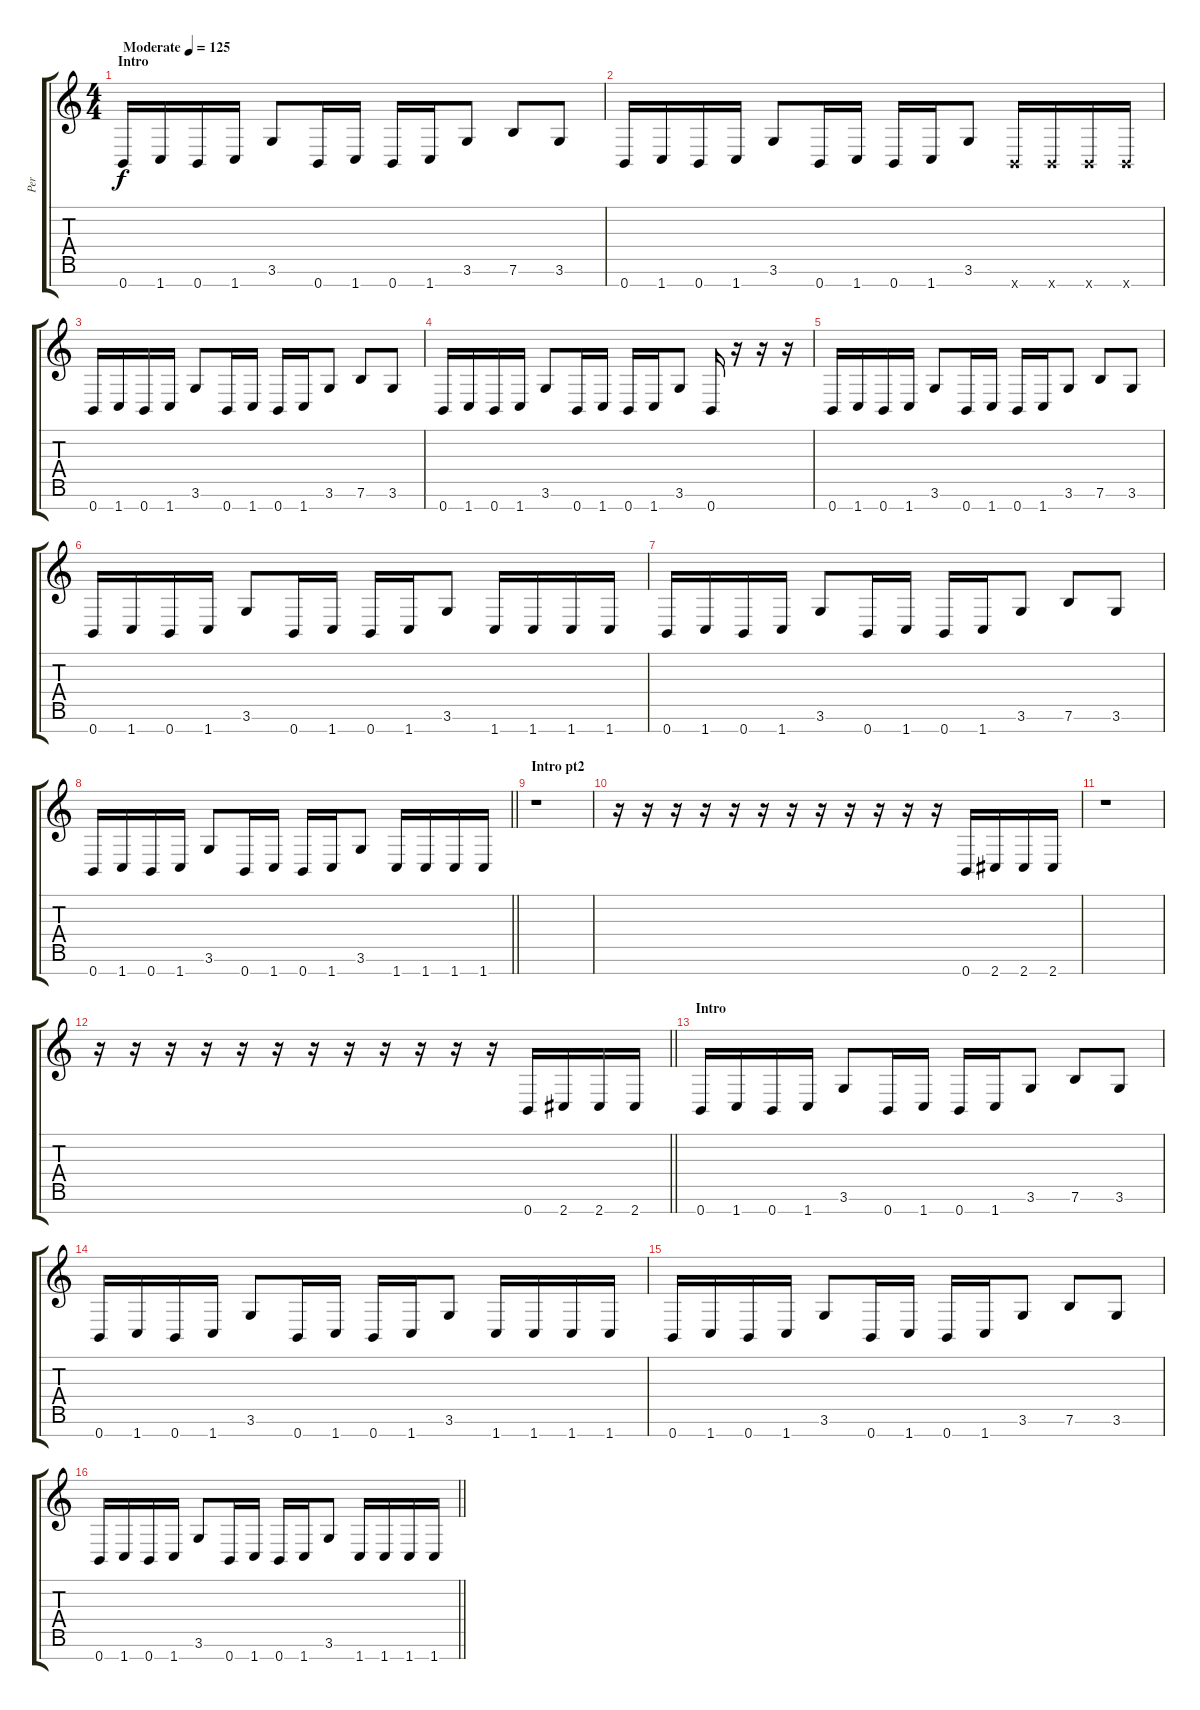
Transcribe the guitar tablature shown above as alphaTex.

\track ("Per" "Per") {instrument distortionguitar}
\staff {score tabs}
\tuning (E4 B3 G3 D3 A2 E2 B1) {hide}
\ts (4 4)
\section ("" "Intro")
\tempo (125 "Moderate")
\clef g2
\ks c
0.7.16{dy f instrument distortionguitar} 1.7.16 0.7.16 1.7.16 3.6.8 0.7.16 1.7.16 0.7.16 1.7.16 3.6.8 7.6.8 3.6.8 |
0.7.16 1.7.16 0.7.16 1.7.16 3.6.8 0.7.16 1.7.16 0.7.16 1.7.16 3.6.8 0.7{x}.16 0.7{x}.16 0.7{x}.16 0.7{x}.16 |
0.7.16 1.7.16 0.7.16 1.7.16 3.6.8 0.7.16 1.7.16 0.7.16 1.7.16 3.6.8 7.6.8 3.6.8 |
0.7.16 1.7.16 0.7.16 1.7.16 3.6.8 0.7.16 1.7.16 0.7.16 1.7.16 3.6.8 0.7.16 r.16 r.16 r.16 |
0.7.16 1.7.16 0.7.16 1.7.16 3.6.8 0.7.16 1.7.16 0.7.16 1.7.16 3.6.8 7.6.8 3.6.8 |
0.7.16 1.7.16 0.7.16 1.7.16 3.6.8 0.7.16 1.7.16 0.7.16 1.7.16 3.6.8 1.7.16 1.7.16 1.7.16 1.7.16 |
0.7.16 1.7.16 0.7.16 1.7.16 3.6.8 0.7.16 1.7.16 0.7.16 1.7.16 3.6.8 7.6.8 3.6.8 |
\barLineRight lightlight
0.7.16 1.7.16 0.7.16 1.7.16 3.6.8 0.7.16 1.7.16 0.7.16 1.7.16 3.6.8 1.7.16 1.7.16 1.7.16 1.7.16 |
\section ("" "Intro pt2")
r.1 |
r.16 r.16 r.16 r.16 r.16 r.16 r.16 r.16 r.16 r.16 r.16 r.16 0.7.16 2.7.16 2.7.16 2.7.16 |
r.1 |
\barLineRight lightlight
r.16 r.16 r.16 r.16 r.16 r.16 r.16 r.16 r.16 r.16 r.16 r.16 0.7.16 2.7.16 2.7.16 2.7.16 |
\section ("" "Intro")
0.7.16 1.7.16 0.7.16 1.7.16 3.6.8 0.7.16 1.7.16 0.7.16 1.7.16 3.6.8 7.6.8 3.6.8 |
0.7.16 1.7.16 0.7.16 1.7.16 3.6.8 0.7.16 1.7.16 0.7.16 1.7.16 3.6.8 1.7.16 1.7.16 1.7.16 1.7.16 |
0.7.16 1.7.16 0.7.16 1.7.16 3.6.8 0.7.16 1.7.16 0.7.16 1.7.16 3.6.8 7.6.8 3.6.8 |
\barLineRight lightlight
0.7.16 1.7.16 0.7.16 1.7.16 3.6.8 0.7.16 1.7.16 0.7.16 1.7.16 3.6.8 1.7.16 1.7.16 1.7.16 1.7.16
